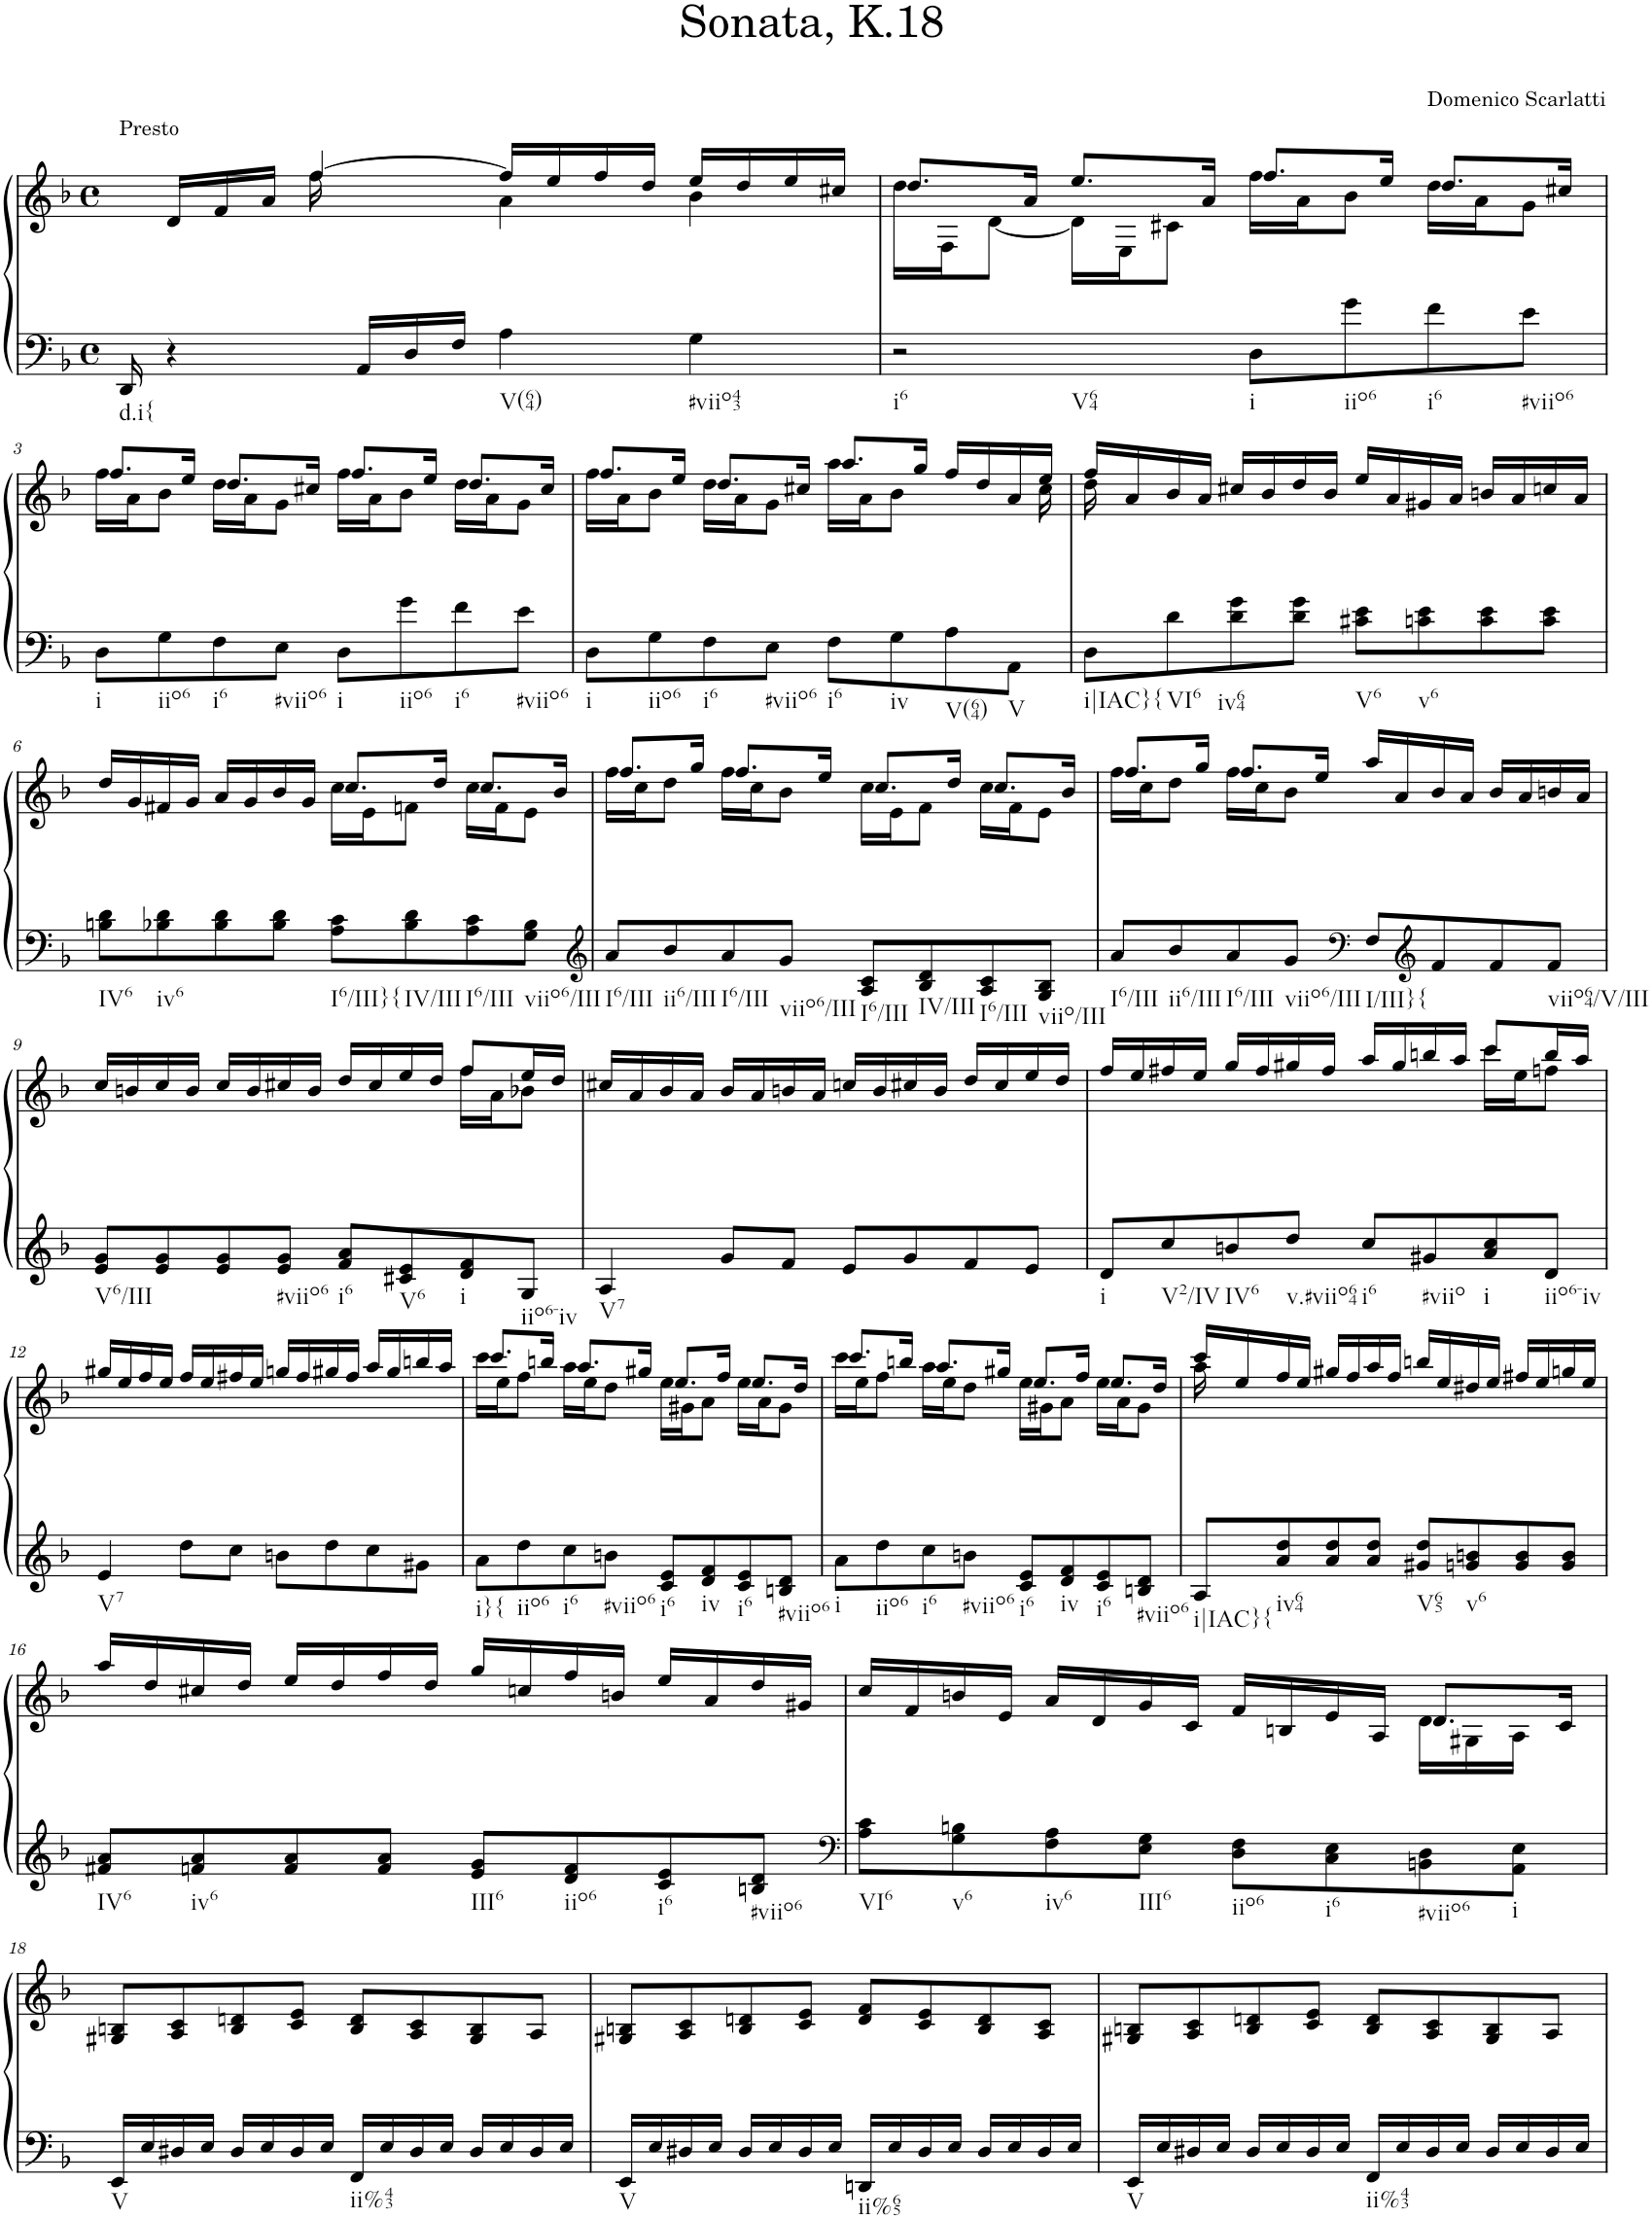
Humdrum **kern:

**kern	**kern
*part1	*part1
*staff2	*staff1
*I"Piano	*
*I'Pno.	*
*clefF4	*clefG2
*k[b-]	*k[b-]
*M4/4	*M4/4
*met(c)	*met(c)
=1	=1
*	*^
!	!LO:TX:a:t=Presto	!
!LO:TX:b:t=d.i{	!	!
16DD/	16ryy	4ryy
4r	16d/LL	.
.	16f/	.
.	16a/JJ	.
.	[4ff/	16ff\
16AA/LL	.	8.ryy
16D/	.	.
16F/JJ	.	.
!LO:TX:b:t=V(64)	!	!
4A\	16ff/LL]	4a\
.	16ee/	.
.	16ff/	.
.	16dd/JJ	.
!LO:TX:b:t=#viio43	!	!
4G\	16ee/LL	4b-\
.	16dd/	.
.	16ee/	.
.	16cc#X/JJ	.
=2	=2	=2
!LO:TX:b:t=i6	!	!
!LO:TX:b:t=V64	!	!
2r	8.dd/L	16dd\LL
.	.	16F\J
.	.	[8d\J
.	16a/Jk	.
.	8.ee/L	16d\LL]
.	.	16E\J
.	.	8c#X\J
.	16a/Jk	.
!LO:TX:b:t=i	!	!
8D\L	8.ff/L	16ff\LL
.	.	16a\J
!LO:TX:b:t=iio6	!	!
8g\	.	8b-\J
.	16ee/Jk	.
!LO:TX:b:t=i6	!	!
8f\	8.dd/L	16dd\LL
.	.	16a\J
!LO:TX:b:t=#viio6	!	!
8e\J	.	8g\J
.	16cc#X/Jk	.
!!LO:LB:g=z	!!
=3	=3	=3
!LO:TX:b:t=i	!	!
8D\L	8.ff/L	16ff\LL
.	.	16a\J
!LO:TX:b:t=iio6	!	!
8G\	.	8b-\J
.	16ee/Jk	.
!LO:TX:b:t=i6	!	!
8F\	8.dd/L	16dd\LL
.	.	16a\J
!LO:TX:b:t=#viio6	!	!
8E\J	.	8g\J
.	16cc#X/Jk	.
!LO:TX:b:t=i	!	!
8D\L	8.ff/L	16ff\LL
.	.	16a\J
!LO:TX:b:t=iio6	!	!
8g\	.	8b-\J
.	16ee/Jk	.
!LO:TX:b:t=i6	!	!
8f\	8.dd/L	16dd\LL
.	.	16a\J
!LO:TX:b:t=#viio6	!	!
8e\J	.	8g\J
.	16cc#/Jk	.
=4	=4	=4
!LO:TX:b:t=i	!	!
8D\L	8.ff/L	16ff\LL
.	.	16a\J
!LO:TX:b:t=iio6	!	!
8G\	.	8b-\J
.	16ee/Jk	.
!LO:TX:b:t=i6	!	!
8F\	8.dd/L	16dd\LL
.	.	16a\J
!LO:TX:b:t=#viio6	!	!
8E\J	.	8g\J
.	16cc#X/Jk	.
!LO:TX:b:t=i6	!	!
8F\L	8.aa/L	16aa\LL
.	.	16a\J
!LO:TX:b:t=iv	!	!
8G\	.	8b-\J
.	16gg/Jk	.
!LO:TX:b:t=V(64)	!	!
8A\	16ff/LL	8.ryy
.	16dd/	.
!LO:TX:b:t=V	!	!
8AA\J	16a/	.
.	16ee/JJ	16cc#\
=5	=5	=5
!LO:TX:b:t=i|IAC}{	!	!
8D\L	16ff/LL	16dd\
.	16a/	2...ryy
!LO:TX:b:t=VI6	!	!
8d\	16b-/	.
.	16a/JJ	.
!LO:TX:b:t=iv64	!	!
8d\ 8g\	16cc#X/LL	.
.	16b-/	.
8d\ 8g\J	16dd/	.
.	16b-/JJ	.
!LO:TX:b:t=V6	!	!
8c#X\ 8e\L	16ee/LL	.
.	16a/	.
!LO:TX:b:t=v6	!	!
8cn\ 8e\	16g#X/	.
.	16a/JJ	.
8c\ 8e\	16bn/LL	.
.	16a/	.
8c\ 8e\J	16ccn/	.
.	16a/JJ	.
!!LO:LB:g=z	!!
=6	=6	=6
!LO:TX:b:t=IV6	!	!
8Bn\ 8d\L	16dd/LL	2ryy
.	16g/	.
!LO:TX:b:t=iv6	!	!
8B-X\ 8d\	16f#X/	.
.	16g/JJ	.
8B-\ 8d\	16a/LL	.
.	16g/	.
8B-\ 8d\J	16b-/	.
.	16g/JJ	.
!LO:TX:b:t=I6/III}{	!	!
8A\ 8c\L	8.cc/L	16cc\LL
.	.	16e\J
!LO:TX:b:t=IV/III	!	!
8B-\ 8d\	.	8fn\J
.	16dd/Jk	.
!LO:TX:b:t=I6/III	!	!
8A\ 8c\	8.cc/L	16cc\LL
.	.	16f\J
!LO:TX:b:t=viio6/III	!	!
8G\ 8B-\J	.	8e\J
.	16b-/Jk	.
=7	=7	=7
*clefG2	*	*
!LO:TX:b:t=I6/III	!	!
8a/L	8.ff/L	16ff\LL
.	.	16cc\J
!LO:TX:b:t=ii6/III	!	!
8b-/	.	8dd\J
.	16gg/Jk	.
!LO:TX:b:t=I6/III	!	!
8a/	8.ff/L	16ff\LL
.	.	16cc\J
!LO:TX:b:t=viio6/III	!	!
8g/J	.	8b-\J
.	16ee/Jk	.
!LO:TX:b:t=I6/III	!	!
8A/ 8c/L	8.cc/L	16cc\LL
.	.	16e\J
!LO:TX:b:t=IV/III	!	!
8B-/ 8d/	.	8f\J
.	16dd/Jk	.
!LO:TX:b:t=I6/III	!	!
8A/ 8c/	8.cc/L	16cc\LL
.	.	16f\J
!LO:TX:b:t=viio/III	!	!
8G/ 8B-/J	.	8e\J
.	16b-/Jk	.
=8	=8	=8
!LO:TX:b:t=I6/III	!	!
8a/L	8.ff/L	16ff\LL
.	.	16cc\J
!LO:TX:b:t=ii6/III	!	!
8b-/	.	8dd\J
.	16gg/Jk	.
!LO:TX:b:t=I6/III	!	!
8a/	8.ff/L	16ff\LL
.	.	16cc\J
!LO:TX:b:t=viio6/III	!	!
8g/J	.	8b-\J
.	16ee/Jk	.
*clefF4	*	*
!LO:TX:b:t=I/III}{	!	!
8F/L	16aa/LL	2ryy
.	16a/	.
*clefG2	*	*
8f/	16b-/	.
.	16a/JJ	.
8f/	16b-/LL	.
.	16a/	.
!LO:TX:b:t=viio64/V/III	!	!
8f/J	16bn/	.
.	16a/JJ	.
!!LO:LB:g=z	!!
=9	=9	=9
!LO:TX:b:t=V6/III	!	!
8e/ 8g/L	16cc/LL	2.ryy
.	16bn/	.
8e/ 8g/	16cc/	.
.	16b/JJ	.
8e/ 8g/	16cc/LL	.
.	16b/	.
!LO:TX:b:t=#viio6	!	!
8e/ 8g/J	16cc#X/	.
.	16b/JJ	.
!LO:TX:b:t=i6	!	!
8f/ 8a/L	16dd/LL	.
.	16cc#/	.
!LO:TX:b:t=V6	!	!
8c#X/ 8e/	16ee/	.
.	16dd/JJ	.
!LO:TX:b:t=i	!	!
8d/ 8f/	8ff/L	16ff\LL
.	.	16a\J
!LO:TX:b:t=iio6-iv	!	!
8G/J	16ee/L	8b-X\J
.	16dd/JJ	.
*	*v	*v
=10	=10
!LO:TX:b:t=V7	!
4A/	16cc#X/LL
.	16a/
.	16b-/
.	16a/JJ
8g/L	16b-/LL
.	16a/
8f/J	16bn/
.	16a/JJ
8e/L	16ccn/LL
.	16b/
8g/	16cc#X/
.	16b/JJ
8f/	16dd/LL
.	16cc#/
8e/J	16ee/
.	16dd/JJ
=11	=11
*	*^
!LO:TX:b:t=i	!	!
8d/L	16ff/LL	2.ryy
.	16ee/	.
!LO:TX:b:t=V2/IV	!	!
8cc/	16ff#X/	.
.	16ee/JJ	.
!LO:TX:b:t=IV6	!	!
8bn/	16gg/LL	.
.	16ff#/	.
!LO:TX:b:t=v.#viio64	!	!
8dd/J	16gg#X/	.
.	16ff#/JJ	.
!LO:TX:b:t=i6	!	!
8cc/L	16aa/LL	.
.	16gg#/	.
!LO:TX:b:t=#viio	!	!
8g#X/	16bbn/	.
.	16aa/JJ	.
!LO:TX:b:t=i	!	!
8a/ 8cc/	8ccc/L	16ccc\LL
.	.	16ee\J
!LO:TX:b:t=iio6-iv	!	!
8d/J	16bb/L	8ffn\J
.	16aa/JJ	.
*	*v	*v
!!LO:LB:g=z
=12	=12
!LO:TX:b:t=V7	!
4e/	16gg#X/LL
.	16ee/
.	16ff/
.	16ee/JJ
8dd\L	16ff/LL
.	16ee/
8cc\J	16ff#X/
.	16ee/JJ
8bn\L	16ggn/LL
.	16ff#/
8dd\	16gg#X/
.	16ff#/JJ
8cc\	16aa/LL
.	16gg#/
8g#X\J	16bbn/
.	16aa/JJ
=13	=13
*	*^
!LO:TX:b:t=i}{	!	!
8a\L	8.ccc/L	16ccc\LL
.	.	16ee\J
!LO:TX:b:t=iio6	!	!
8dd\	.	8ff\J
.	16bbn/Jk	.
!LO:TX:b:t=i6	!	!
8cc\	8.aa/L	16aa\LL
.	.	16ee\J
!LO:TX:b:t=#viio6	!	!
8bn\J	.	8dd\J
.	16gg#X/Jk	.
!LO:TX:b:t=i6	!	!
8c/ 8e/L	8.ee/L	16ee\LL
.	.	16g#X\J
!LO:TX:b:t=iv	!	!
8d/ 8f/	.	8a\J
.	16ff/Jk	.
!LO:TX:b:t=i6	!	!
8c/ 8e/	8.ee/L	16ee\LL
.	.	16a\J
!LO:TX:b:t=#viio6	!	!
8Bn/ 8d/J	.	8g#\J
.	16dd/Jk	.
=14	=14	=14
!LO:TX:b:t=i	!	!
8a\L	8.ccc/L	16ccc\LL
.	.	16ee\J
!LO:TX:b:t=iio6	!	!
8dd\	.	8ff\J
.	16bbn/Jk	.
!LO:TX:b:t=i6	!	!
8cc\	8.aa/L	16aa\LL
.	.	16ee\J
!LO:TX:b:t=#viio6	!	!
8bn\J	.	8dd\J
.	16gg#X/Jk	.
!LO:TX:b:t=i6	!	!
8c/ 8e/L	8.ee/L	16ee\LL
.	.	16g#X\J
!LO:TX:b:t=iv	!	!
8d/ 8f/	.	8a\J
.	16ff/Jk	.
!LO:TX:b:t=i6	!	!
8c/ 8e/	8.ee/L	16ee\LL
.	.	16a\J
!LO:TX:b:t=#viio6	!	!
8Bn/ 8d/J	.	8g#\J
.	16dd/Jk	.
=15	=15	=15
!LO:TX:b:t=i|IAC}{	!	!
8A/L	16ccc/LL	16aa\
.	16ee/	2...ryy
!LO:TX:b:t=iv64	!	!
8a/ 8dd/	16ff/	.
.	16ee/JJ	.
8a/ 8dd/	16gg#X/LL	.
.	16ff/	.
8a/ 8dd/J	16aa/	.
.	16ff/JJ	.
!LO:TX:b:t=V65	!	!
8g#X/ 8dd/L	16bbn/LL	.
.	16ee/	.
!LO:TX:b:t=v6	!	!
8gn/ 8bn/	16dd#X/	.
.	16ee/JJ	.
8g/ 8b/	16ff#X/LL	.
.	16ee/	.
8g/ 8b/J	16ggn/	.
.	16ee/JJ	.
*	*v	*v
!!LO:LB:g=z
=16	=16
!LO:TX:b:t=IV6	!
8f#X/ 8a/L	16aa/LL
.	16dd/
!LO:TX:b:t=iv6	!
8fn/ 8a/	16cc#X/
.	16dd/JJ
8f/ 8a/	16ee/LL
.	16dd/
8f/ 8a/J	16ff/
.	16dd/JJ
!LO:TX:b:t=III6	!
8e/ 8g/L	16gg/LL
.	16ccn/
!LO:TX:b:t=iio6	!
8d/ 8f/	16ff/
.	16bn/JJ
!LO:TX:b:t=i6	!
8c/ 8e/	16ee/LL
.	16a/
!LO:TX:b:t=#viio6	!
8Bn/ 8d/J	16dd/
.	16g#X/JJ
=17	=17
*clefF4	*
*	*^
!LO:TX:b:t=VI6	!	!
8A\ 8c\L	16cc/LL	2.ryy
.	16f/	.
!LO:TX:b:t=v6	!	!
8G\ 8Bn\	16bn/	.
.	16e/JJ	.
!LO:TX:b:t=iv6	!	!
8F\ 8A\	16a/LL	.
.	16d/	.
!LO:TX:b:t=III6	!	!
8E\ 8G\J	16g/	.
.	16c/JJ	.
!LO:TX:b:t=iio6	!	!
8D\ 8F\L	16f/LL	.
.	16Bn/	.
!LO:TX:b:t=i6	!	!
8C\ 8E\	16e/	.
.	16A/JJ	.
!LO:TX:b:t=#viio6	!	!
8BBn\ 8D\	8.d/L	16d\LL
.	.	16G#X\
!LO:TX:b:t=i	!	!
8AA\ 8E\J	.	16A\JJ
.	16c/Jk	16ryy
!!LO:LB:g=z
=18	=18	=18
!LO:TX:b:t=V	!	!
*	*v	*v
16EE/LL	8G#X/ 8Bn/L
16E/	.
16D#X/	8A/ 8c/
16E/JJ	.
16D#/LL	8B/ 8dn/
16E/	.
16D#/	8c/ 8e/J
16E/JJ	.
!LO:TX:b:t=ii%43	!
16FF/LL	8B/ 8d/L
16E/	.
16D#/	8A/ 8c/
16E/JJ	.
16D#/LL	8G#/ 8B/
16E/	.
16D#/	8A/J
16E/JJ	.
=19	=19
!LO:TX:b:t=V	!
16EE/LL	8G#X/ 8Bn/L
16E/	.
16D#X/	8A/ 8c/
16E/JJ	.
16D#/LL	8B/ 8dn/
16E/	.
16D#/	8c/ 8e/J
16E/JJ	.
!LO:TX:b:t=ii%65	!
16DDn/LL	8d/ 8f/L
16E/	.
16D#/	8c/ 8e/
16E/JJ	.
16D#/LL	8B/ 8d/
16E/	.
16D#/	8A/ 8c/J
16E/JJ	.
=20	=20
!LO:TX:b:t=V	!
16EE/LL	8G#X/ 8Bn/L
16E/	.
16D#X/	8A/ 8c/
16E/JJ	.
16D#/LL	8B/ 8dn/
16E/	.
16D#/	8c/ 8e/J
16E/JJ	.
!LO:TX:b:t=ii%43	!
16FF/LL	8B/ 8d/L
16E/	.
16D#/	8A/ 8c/
16E/JJ	.
16D#/LL	8G#/ 8B/
16E/	.
16D#/	8A/J
16E/JJ	.
=	=
*-	*-
